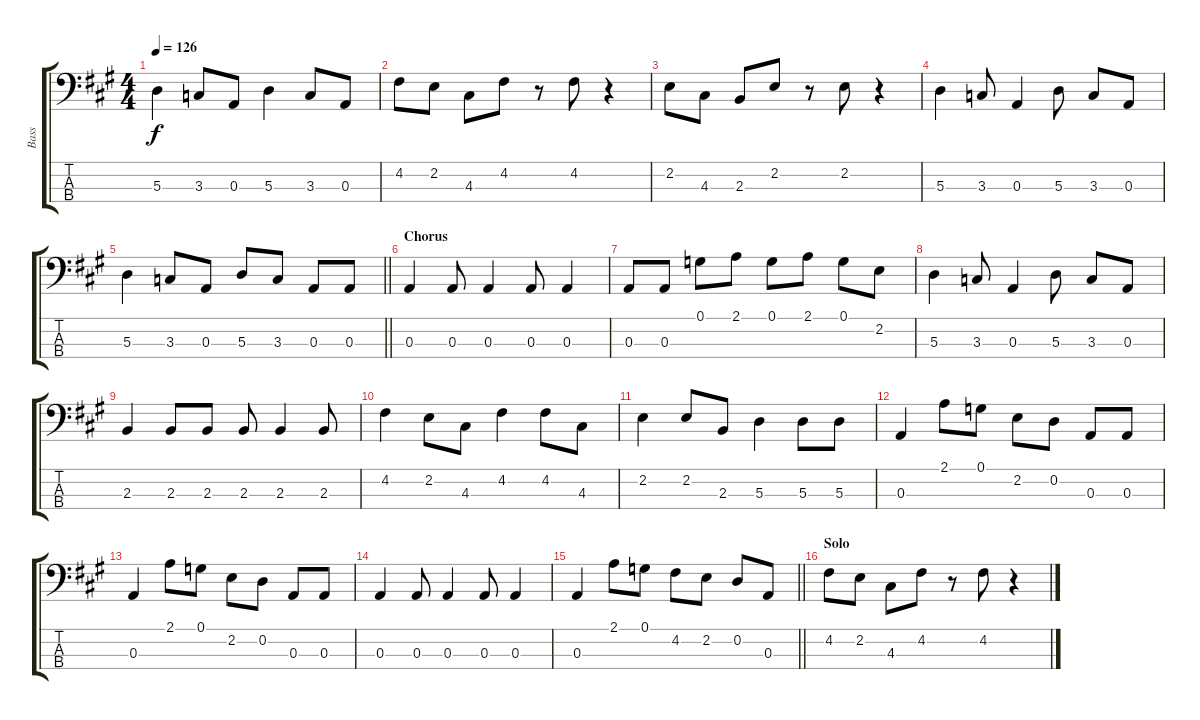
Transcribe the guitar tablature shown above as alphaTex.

\track ("Bass" "Bass") {instrument electricbasspick}
\staff {score tabs}
\tuning (G2 D2 A1 E1) {hide}
\ts (4 4)
\tempo 126
\clef f4
\ks a
5.3.4{dy f} 3.3.8 0.3.8 5.3.4 3.3.8 0.3.8 |
4.2.8 2.2.8 4.3.8 4.2.8 r.8 4.2.8 r.4 |
2.2.8 4.3.8 2.3.8 2.2.8 r.8 2.2.8 r.4 |
5.3.4 3.3.8 0.3.4 5.3.8 3.3.8 0.3.8 |
\barLineRight lightlight
5.3.4 3.3.8 0.3.8 5.3.8 3.3.8 0.3.8 0.3.8 |
\section ("" "Chorus")
0.3.4 0.3.8 0.3.4 0.3.8 0.3.4 |
0.3.8 0.3.8 0.1.8 2.1.8 0.1.8 2.1.8 0.1.8 2.2.8 |
5.3.4 3.3.8 0.3.4 5.3.8 3.3.8 0.3.8 |
2.3.4 2.3.8 2.3.8 2.3.8 2.3.4 2.3.8 |
4.2.4 2.2.8 4.3.8 4.2.4 4.2.8 4.3.8 |
2.2.4 2.2.8 2.3.8 5.3.4 5.3.8 5.3.8 |
0.3.4 2.1.8 0.1.8 2.2.8 0.2.8 0.3.8 0.3.8 |
0.3.4 2.1.8 0.1.8 2.2.8 0.2.8 0.3.8 0.3.8 |
0.3.4 0.3.8 0.3.4 0.3.8 0.3.4 |
\barLineRight lightlight
0.3.4 2.1.8 0.1.8 4.2.8 2.2.8 0.2.8 0.3.8 |
\section ("" "Solo")
4.2.8 2.2.8 4.3.8 4.2.8 r.8 4.2.8 r.4
